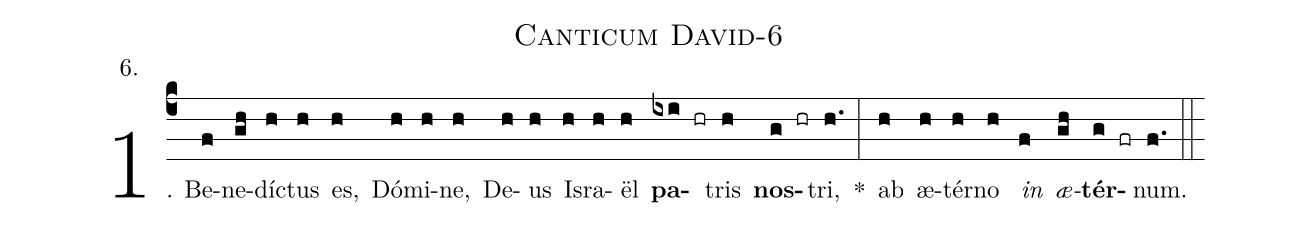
name: Canticum David-6;
annotation: 6.;
%%
(c4)1. Be(f)ne(gh)díc(h)tus(h) es,(h) Dó(h)mi(h)ne,(h) De(h)us(h) Is(h)ra(h)ël(h) <b>pa</b>(ixi hr)tris(h) <b>nos</b>(g hr)tri,(h.) *(:) ab(h) æ(h)tér(h)no(h) <i>in</i>(f) <i>æ</i>(gh)<b>tér</b>(g fr)num.(f.) (::)
